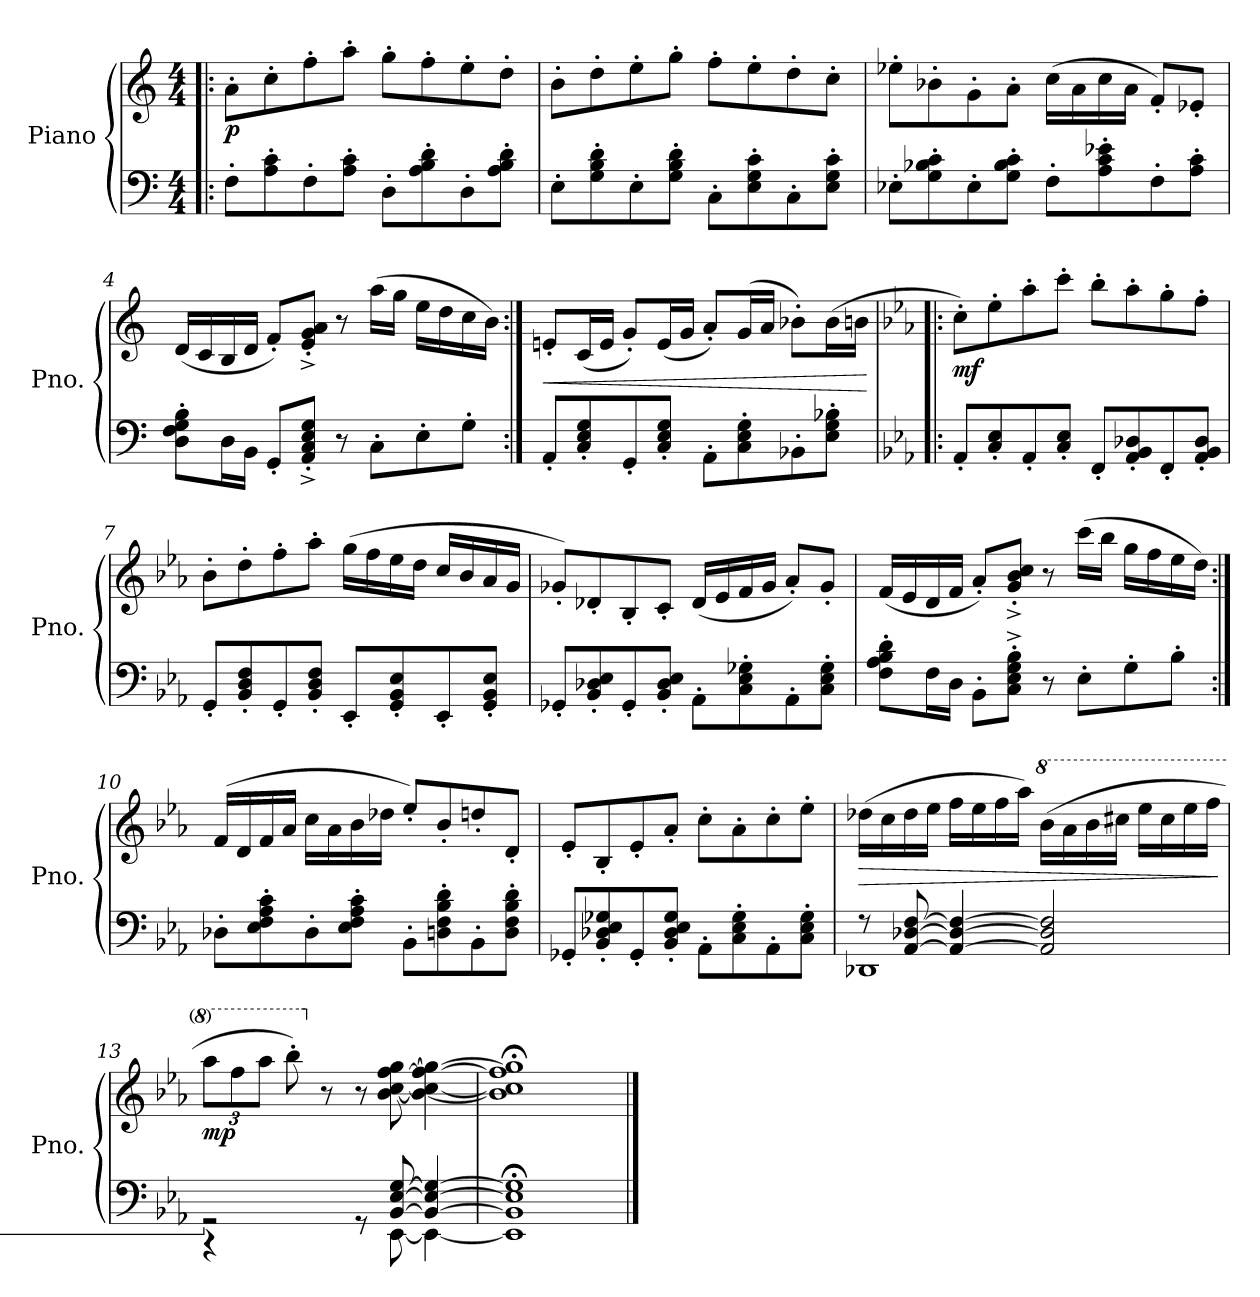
**kern	**kern	**dynam
*part1	*part1	*part1
*staff2	*staff1	*staff1/2
*I"Piano	*	*
*I'Pno.	*	*
*clefF4	*clefG2	*
*k[]	*k[]	*
*M4/4	*M4/4	*
*MM144	*MM144	*
=1!|:	=1!|:	=1!|:
!	!	!LO:DY:b
8F'\L	8a'\L	p
8A\' 8c\'	8cc'\	.
8F'\	8ff'\	.
8A\' 8c\'J	8aa'\J	.
8D'\L	8gg'\L	.
8A\' 8B\' 8d\'	8ff'\	.
8D'\	8ee'\	.
8A\' 8B\' 8d\'J	8dd'\J	.
=2	=2	=2
8E'\L	8b'\L	.
8G\' 8B\' 8d\'	8dd'\	.
8E'\	8ee'\	.
8G\' 8B\' 8d\'J	8gg'\J	.
8C'\L	8ff'\L	.
8E\' 8G\' 8c\'	8ee'\	.
8C'\	8dd'\	.
8E\' 8G\' 8c\'J	8cc'\J	.
=3	=3	=3
8E-X'\L	8ee-X'\L	.
8G\' 8B-X\' 8c\'	8b-X'\	.
8E-'\	8g'\	.
8G\' 8B-\' 8c\'J	8a'\J	.
8F'\L	(>16cc\LL	.
.	16a\	.
8A\' 8c\' 8e-X\'	16cc\	.
.	16a\JJ	.
8F'\	8f'/L)	.
8A\' 8c\'J	8e-X'/J	.
=4	=4	=4
8D\' 8F\' 8G\' 8B\'L	(<16d/LL	.
.	16c/	.
16D\L	16B/	.
16BB\JJ	16d/JJ	.
8GG'/L	8f'/L)	.
8AA/'^ 8C/'^ 8E/'^ 8G/'^J	8e/'^ 8g/'^ 8a/'^J	.
8r	8r	.
8C'\L	(>16aa\LL	.
.	16gg\JJ	.
8E'\	16ee\LL	.
.	16dd\	.
8G'\J	16cc\	.
.	16b\JJ)	.
!!LO:LB:g=z
=5:|!	=5:|!	=5:|!
!	!	!LO:HP:b
8AA'/L	8eni'/L	<
8C/' 8E/' 8G/'	(<16c/L	.
.	16e/JJ	.
8GG'/	8g'/L)	.
8C/' 8E/' 8G/'J	(<16e/L	.
.	16g/JJ	.
8AA'\L	8a'/L)	.
8C\' 8E\' 8G\'	(>16g/L	.
.	16a/JJ	.
8BB-X'\	8b-X'\L)	.
8E\' 8G\' 8B-X\'J	(>16b-\L	.
.	16bn\JJ	.
.	.	[
=6!|:	=6!|:	=6!|:
*k[b-e-a-]	*k[b-e-a-]	*
!	!	!LO:DY:b
8AA-'/L	8cc'\L)	mf
8C/' 8E-/'	8ee-'\	.
8AA-'/	8aa-'\	.
8C/' 8E-/'J	8ccc'\J	.
8FF'/L	8bb-'\L	.
8AA-/' 8BB-/' 8D-X/'	8aa-'\	.
8FF'/	8gg'\	.
8AA-/' 8BB-/' 8D-/'J	8ff'\J	.
=7	=7	=7
8GG'/L	8b-'\L	.
8BB-/' 8D/' 8F/'	8dd'\	.
8GG'/	8ff'\	.
8BB-/' 8D/' 8F/'J	8aa-'\J	.
8EE-'/L	(>16gg\LL	.
.	16ff\	.
8GG/' 8BB-/' 8E-/'	16ee-\	.
.	16dd\JJ	.
8EE-'/	16cc/LL	.
.	16b-/	.
8GG/' 8BB-/' 8E-/'J	16a-/	.
.	16g/JJ	.
!!LO:LB:g=z
=8	=8	=8
8GG-X'/L	8g-X'/L)	.
8BB-/' 8D-X/' 8E-/'	8d-X'/	.
8GG-'/	8B-'/	.
8BB-/' 8D-/' 8E-/'J	8c'/J	.
8AA-'\L	(<16d-/LL	.
.	16e-/	.
8C\' 8E-\' 8G-X\'	16f/	.
.	16g-/JJ	.
8AA-'\	8a-'/L)	.
8C\' 8E-\' 8G-\'J	8g-'/J	.
=9	=9	=9
8F\' 8A-\' 8B-\' 8d\'L	(<16f/LL	.
.	16e-/	.
16F\L	16d/	.
16D\JJ	16f/JJ	.
8BB-'\L	8a-'/L)	.
8C\'^ 8E-\'^ 8G\'^ 8B-\'^J	8g/'^ 8b-/'^ 8cc/'^J	.
8r	8r	.
8E-'\L	(>16ccc\LL	.
.	16bb-\JJ	.
8G'\	16gg\LL	.
.	16ff\	.
8B-'\J	16ee-\	.
.	16dd\JJ)	.
=10:|!	=10:|!	=10:|!
8D-X'\L	(>16f/LL	.
.	16d/	.
8E-\' 8F\' 8A-\' 8c\'	16f/	.
.	16a-/JJ	.
8D-'\	16cc\LL	.
.	16a-\	.
8E-\' 8F\' 8A-\' 8c\'J	16b-\	.
.	16dd-X\JJ	.
8BB-'\L	8ee-'/L)	.
8Dn\' 8F\' 8B-\' 8d\'	8b-'/	.
8BB-'\	8ddn'/	.
8D\' 8F\' 8B-\' 8d\'J	8d'/J	.
!!LO:LB:g=z
=11	=11	=11
8GG-X'/L	8e-'/L	.
8BB-/' 8D-X/' 8E-/' 8G-X/'	8B-'/	.
8GG-'/	8e-'/	.
8BB-/' 8D-/' 8E-/' 8G-/'J	8a-'/J	.
8AA-'\L	8cc'\L	.
8C\' 8E-\' 8G-\'	8a-'\	.
8AA-'\	8cc'\	.
8C\' 8E-\' 8G-\'J	8ee-'\J	.
=12	=12	=12
*^	*	*
!	!	!	!LO:HP:b
8r	1DD-X	(>16dd-X\LL	>
.	.	16cc\	.
[8AA-/ [8D-X/ [8F/	.	16dd-\	.
.	.	16ee-\JJ	.
4AA-/_ 4D-/_ 4F/_	.	16ff\LL	.
.	.	16ee-\	.
.	.	16ff\	.
.	.	16aa-\JJ)	.
*	*	*8va	*
2AA-/] 2D-/] 2F/]	.	(>16bb-\LL	.
.	.	16aa-\	.
.	.	16bb-\	.
.	.	16ccc#X\JJ	.
.	.	16eee-\LL	.
.	.	16ccc#\	.
.	.	16eee-\	.
.	.	16fff\JJ	.
*v	*v	*	*
.	.	]
=13	=13	=13
*^	*	*
!	!LO:N:vis=2.	!	!
*	*	*Xbrackettup	*
!	!	!	!LO:DY:b
2rGG	8%5r	12aaa-\L	mp
.	.	12fff\	.
.	.	12aaa-\J	.
.	.	8bbb-'\)	.
*	*	*X8va	*
.	.	8r	.
8rGG	.	8r	.
[8BB-/ [8E-/ [8G/	[8EE-\	[8b-\ [8cc\ [8ff\ [8gg\	.
4BB-/_ 4E-/_ 4G/_	4EE-\_	4b-\_ 4cc\_ 4ff\_ 4gg\_	.
=14	=14	=14	=14
*	*	*MM80	*
1BB-];< 1E-];< 1G];<	1EE-]	1b-];< 1cc];< 1ff];< 1gg];<	.
*v	*v	*	*
==	==	==
*-	*-	*-
